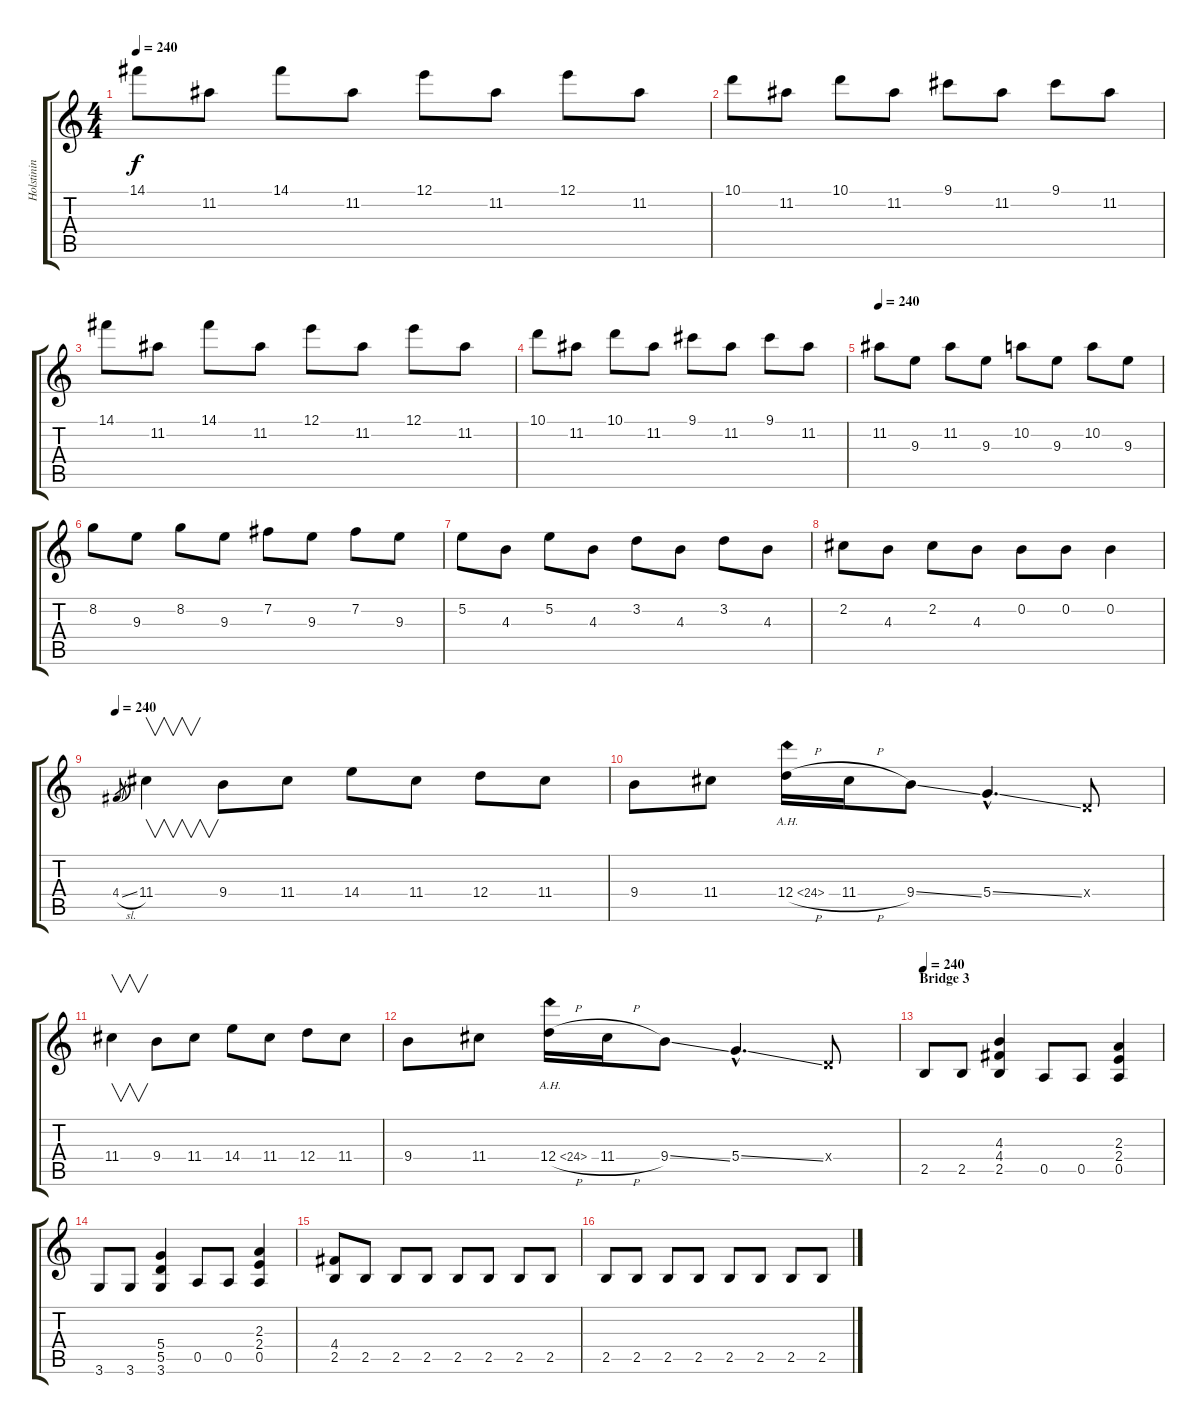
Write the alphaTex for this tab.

\track ("Holstinin" "Holstinin") {instrument overdrivenguitar}
\staff {score tabs}
\tuning (E4 B3 G3 D3 A2 E2) {hide}
\ts (4 4)
\tempo 240
\clef g2
\ks c
14.1.8{dy f} 11.2.8 14.1.8 11.2.8 12.1.8 11.2.8 12.1.8 11.2.8 |
10.1.8 11.2.8 10.1.8 11.2.8 9.1.8 11.2.8 9.1.8 11.2.8 |
14.1.8 11.2.8 14.1.8 11.2.8 12.1.8 11.2.8 12.1.8 11.2.8 |
10.1.8 11.2.8 10.1.8 11.2.8 9.1.8 11.2.8 9.1.8 11.2.8 |
\tempo 240
11.2.8 9.3.8 11.2.8 9.3.8 10.2.8 9.3.8 10.2.8 9.3.8 |
8.2.8 9.3.8 8.2.8 9.3.8 7.2.8 9.3.8 7.2.8 9.3.8 |
5.2.8 4.3.8 5.2.8 4.3.8 3.2.8 4.3.8 3.2.8 4.3.8 |
2.2.8 4.3.8 2.2.8 4.3.8 0.2.8 0.2.8 0.2.4 |
\tempo 240
4.4{sl}.8{gr} 11.4.4{v volume 14} 9.4.8 11.4.8 14.4.8 11.4.8 12.4.8 11.4.8 |
9.4.8 11.4.8 12.4{ah 12 h}.16 11.4{h}.16 9.4{ss}.8 5.4{ss hac}.4{d} 0.4{x}.8 |
11.4.4{v} 9.4.8 11.4.8 14.4.8 11.4.8 12.4.8 11.4.8 |
9.4.8 11.4.8 12.4{ah 12 h}.16 11.4{h}.16 9.4{ss}.8 5.4{ss hac}.4{d} 0.4{x}.8 |
\section ("" "Bridge 3")
\tempo 240
2.5.8{volume 10} 2.5.8 (4.3 4.4 2.5).4 0.5.8 0.5.8 (2.3 2.4 0.5).4 |
3.6.8 3.6.8 (5.4 5.5 3.6).4 0.5.8 0.5.8 (2.3 2.4 0.5).4 |
(4.4 2.5).8 2.5.8 2.5.8 2.5.8 2.5.8 2.5.8 2.5.8 2.5.8 |
2.5.8 2.5.8 2.5.8 2.5.8 2.5.8 2.5.8 2.5.8 2.5.8
